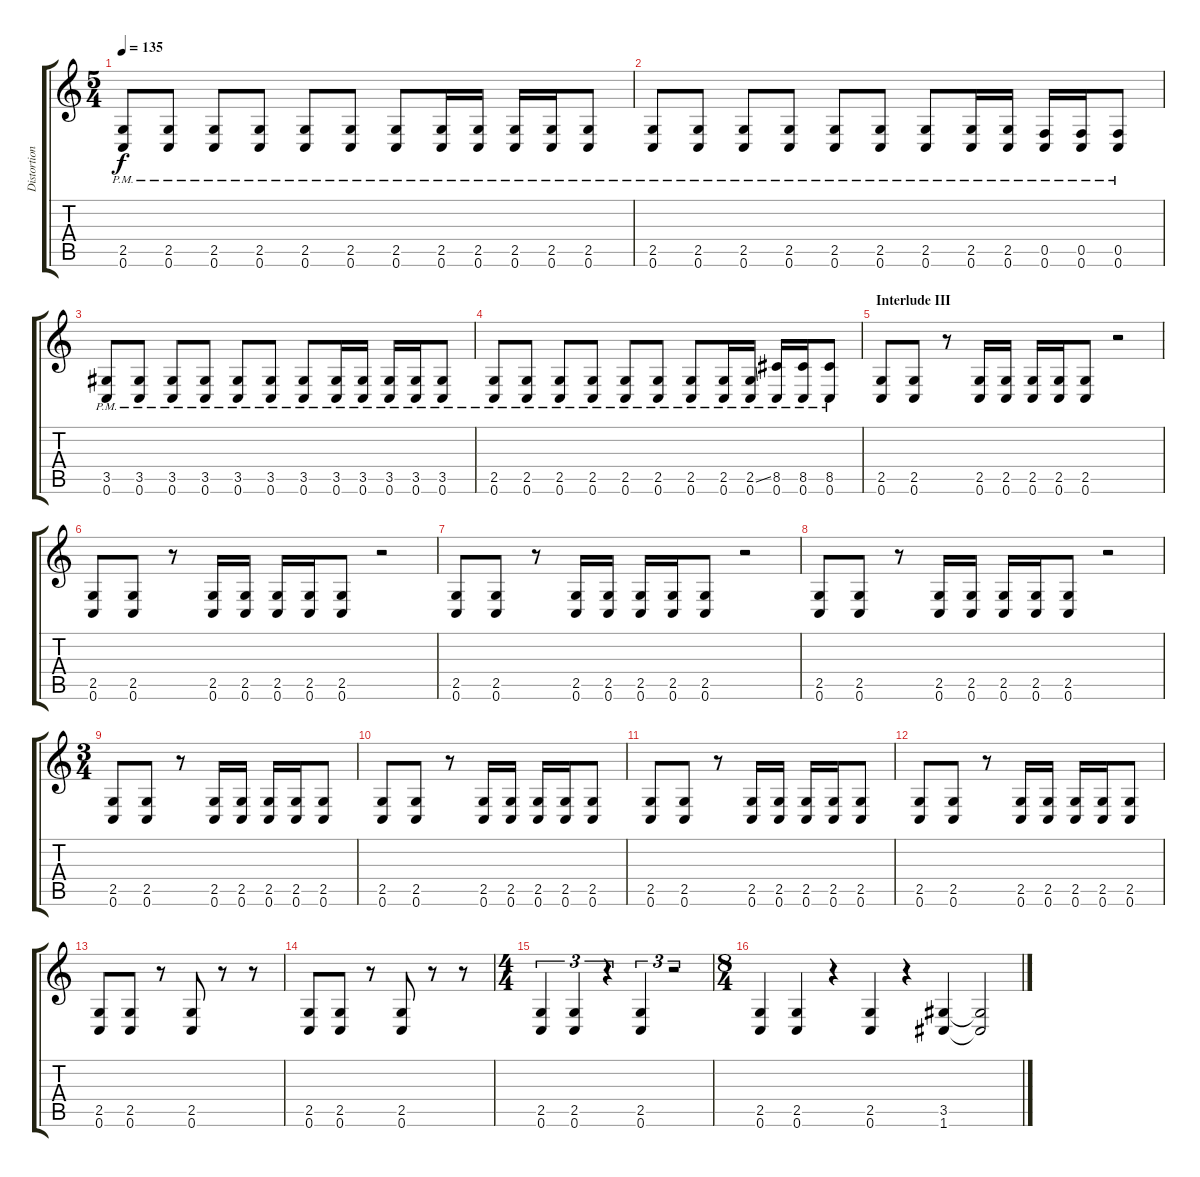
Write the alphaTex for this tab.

\track ("Distortion Guitar II" "Distortion") {instrument distortionguitar}
\staff {score tabs}
\tuning (C4 G3 Eb3 Bb2 F2 C2) {hide}
\ts (5 4)
\tempo 135
\clef g2
\ks c
(2.5{pm} 0.6{pm}).8{dy f} (2.5{pm} 0.6{pm}).8 (2.5{pm} 0.6{pm}).8 (2.5{pm} 0.6{pm}).8 (2.5{pm} 0.6{pm}).8 (2.5{pm} 0.6{pm}).8 (2.5{pm} 0.6{pm}).8 (2.5{pm} 0.6{pm}).16 (2.5{pm} 0.6{pm}).16 (2.5{pm} 0.6{pm}).16 (2.5{pm} 0.6{pm}).16 (2.5{pm} 0.6{pm}).8 |
(2.5{pm} 0.6{pm}).8 (2.5{pm} 0.6{pm}).8 (2.5{pm} 0.6{pm}).8 (2.5{pm} 0.6{pm}).8 (2.5{pm} 0.6{pm}).8 (2.5{pm} 0.6{pm}).8 (2.5{pm} 0.6{pm}).8 (2.5{pm} 0.6{pm}).16 (2.5{pm} 0.6{pm}).16 (0.5{pm} 0.6{pm}).16 (0.5{pm} 0.6{pm}).16 (0.5{pm} 0.6{pm}).8 |
(3.5{pm} 0.6{pm}).8 (3.5{pm} 0.6{pm}).8 (3.5{pm} 0.6{pm}).8 (3.5{pm} 0.6{pm}).8 (3.5{pm} 0.6{pm}).8 (3.5{pm} 0.6{pm}).8 (3.5{pm} 0.6{pm}).8 (3.5{pm} 0.6{pm}).16 (3.5{pm} 0.6{pm}).16 (3.5{pm} 0.6{pm}).16 (3.5{pm} 0.6{pm}).16 (3.5{pm} 0.6{pm}).8 |
(2.5{pm} 0.6{pm}).8 (2.5{pm} 0.6{pm}).8 (2.5{pm} 0.6{pm}).8 (2.5{pm} 0.6{pm}).8 (2.5{pm} 0.6{pm}).8 (2.5{pm} 0.6{pm}).8 (2.5{pm} 0.6{pm}).8 (2.5{pm} 0.6{pm}).16 (2.5{ss} 0.6{pm}).16 (8.5{pm} 0.6{pm}).16 (8.5{pm} 0.6{pm}).16 (8.5{pm} 0.6{pm}).8 |
\section ("" "Interlude III")
(2.5 0.6).8 (2.5 0.6).8 r.8 (2.5 0.6).16 (2.5 0.6).16 (2.5 0.6).16 (2.5 0.6).16 (2.5 0.6).8 r.2 |
(2.5 0.6).8 (2.5 0.6).8 r.8 (2.5 0.6).16 (2.5 0.6).16 (2.5 0.6).16 (2.5 0.6).16 (2.5 0.6).8 r.2 |
(2.5 0.6).8 (2.5 0.6).8 r.8 (2.5 0.6).16 (2.5 0.6).16 (2.5 0.6).16 (2.5 0.6).16 (2.5 0.6).8 r.2 |
(2.5 0.6).8 (2.5 0.6).8 r.8 (2.5 0.6).16 (2.5 0.6).16 (2.5 0.6).16 (2.5 0.6).16 (2.5 0.6).8 r.2 |
\ts (3 4)
(2.5 0.6).8 (2.5 0.6).8 r.8 (2.5 0.6).16 (2.5 0.6).16 (2.5 0.6).16 (2.5 0.6).16 (2.5 0.6).8 |
(2.5 0.6).8 (2.5 0.6).8 r.8 (2.5 0.6).16 (2.5 0.6).16 (2.5 0.6).16 (2.5 0.6).16 (2.5 0.6).8 |
(2.5 0.6).8 (2.5 0.6).8 r.8 (2.5 0.6).16 (2.5 0.6).16 (2.5 0.6).16 (2.5 0.6).16 (2.5 0.6).8 |
(2.5 0.6).8 (2.5 0.6).8 r.8 (2.5 0.6).16 (2.5 0.6).16 (2.5 0.6).16 (2.5 0.6).16 (2.5 0.6).8 |
(2.5 0.6).8 (2.5 0.6).8 r.8 (2.5 0.6).8 r.8 r.8 |
(2.5 0.6).8 (2.5 0.6).8 r.8 (2.5 0.6).8 r.8 r.8 |
\ts (4 4)
(2.5 0.6).4{tu (3 2)} (2.5 0.6).4{tu (3 2)} r.4{tu (3 2)} (2.5 0.6).4{tu (3 2)} r.2{tu (3 2)} |
\ts (8 4)
(2.5 0.6).4 (2.5 0.6).4 r.4 (2.5 0.6).4 r.4 (3.5 1.6).4 (3.5{t} 1.6{t}).2
